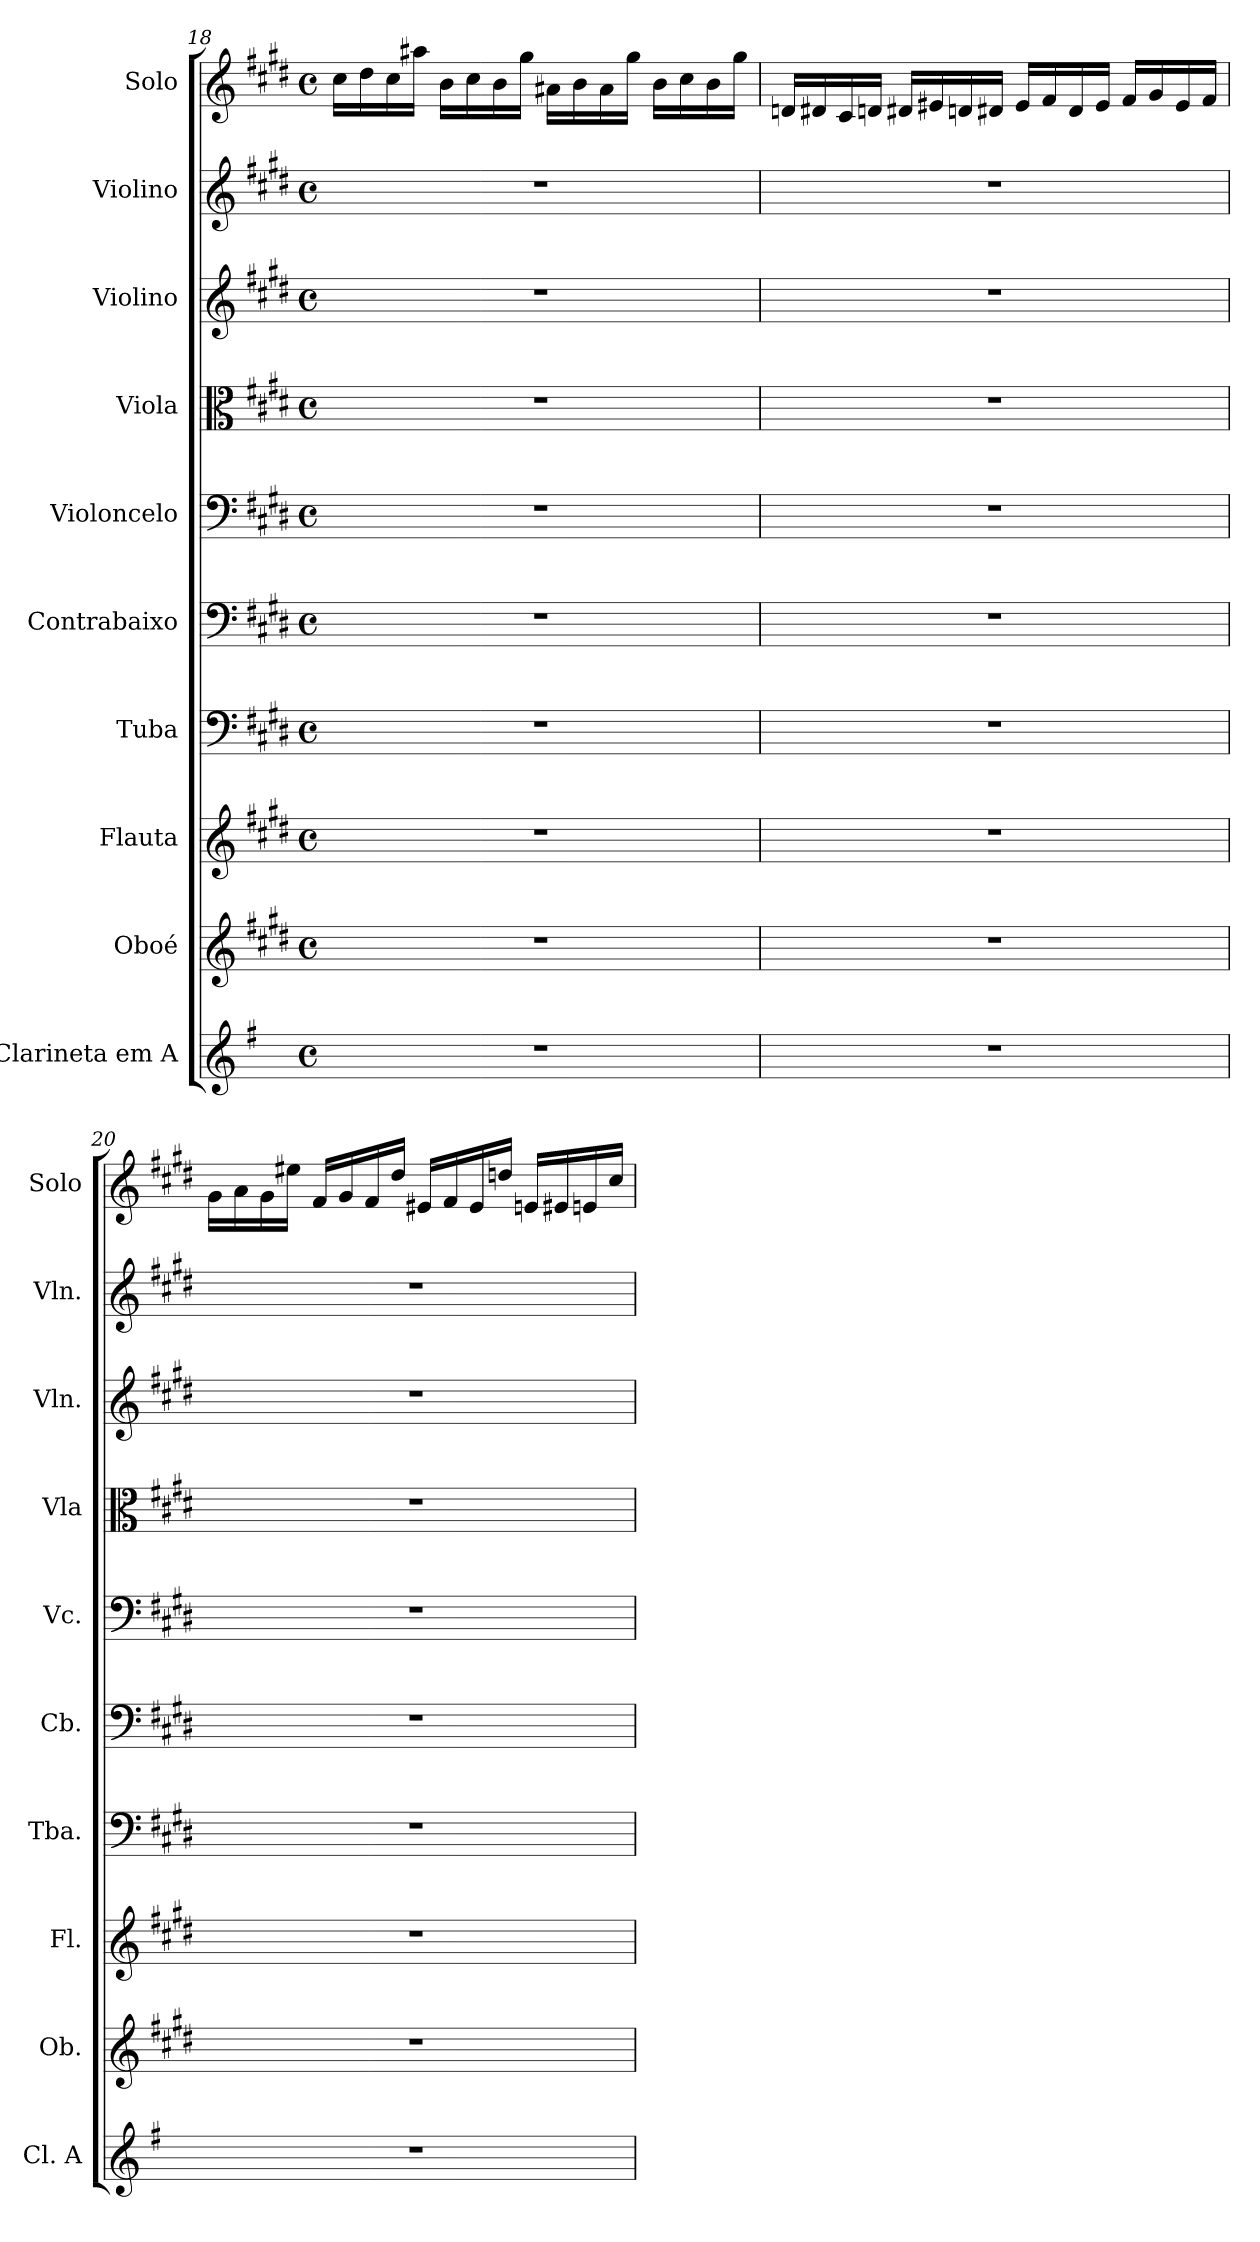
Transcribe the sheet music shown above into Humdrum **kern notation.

**kern	**kern	**kern	**kern	**kern	**kern	**kern	**kern	**kern	**kern
*part10	*part9	*part8	*part7	*part6	*part5	*part4	*part3	*part2	*part1
*staff10	*staff9	*staff8	*staff7	*staff6	*staff5	*staff4	*staff3	*staff2	*staff1
*I"Clarineta em A	*I"Oboé	*I"Flauta	*I"Tuba	*I"Contrabaixo	*I"Violoncelo	*I"Viola	*I"Violino	*I"Violino	*I"Solo
*I'Cl. A	*I'Ob.	*I'Fl.	*I'Tba.	*I'Cb.	*I'Vc.	*I'Vla	*I'Vln.	*I'Vln.	*I'Solo
!!LO:LB:g=z
*clefG2	*clefG2	*clefG2	*clefF4	*clefF4	*clefF4	*clefC3	*clefG2	*clefG2	*clefG2
*ITrd2c3	*	*	*	*ITrd7c12	*	*	*	*	*
*k[f#c#g#d#]	*k[f#c#g#d#]	*k[f#c#g#d#]	*k[f#c#g#d#]	*k[f#c#g#d#]	*k[f#c#g#d#]	*k[f#c#g#d#]	*k[f#c#g#d#]	*k[f#c#g#d#]	*k[f#c#g#d#]
*M4/4	*M4/4	*M4/4	*M4/4	*M4/4	*M4/4	*M4/4	*M4/4	*M4/4	*M4/4
*met(c)	*met(c)	*met(c)	*met(c)	*met(c)	*met(c)	*met(c)	*met(c)	*met(c)	*met(c)
=18	=18	=18	=18	=18	=18	=18	=18	=18	=18
1r	1r	1r	1r	1r	1r	1r	1r	1r	16cc#\LL
.	.	.	.	.	.	.	.	.	16dd#\
.	.	.	.	.	.	.	.	.	16cc#\
.	.	.	.	.	.	.	.	.	16aa#X\JJ
.	.	.	.	.	.	.	.	.	16b\LL
.	.	.	.	.	.	.	.	.	16cc#\
.	.	.	.	.	.	.	.	.	16b\
.	.	.	.	.	.	.	.	.	16gg#\JJ
.	.	.	.	.	.	.	.	.	16a#X\LL
.	.	.	.	.	.	.	.	.	16b\
.	.	.	.	.	.	.	.	.	16a#\
.	.	.	.	.	.	.	.	.	16gg#\JJ
.	.	.	.	.	.	.	.	.	16b\LL
.	.	.	.	.	.	.	.	.	16cc#\
.	.	.	.	.	.	.	.	.	16b\
.	.	.	.	.	.	.	.	.	16gg#\JJ
=19	=19	=19	=19	=19	=19	=19	=19	=19	=19
1r	1r	1r	1r	1r	1r	1r	1r	1r	16dn/LL
.	.	.	.	.	.	.	.	.	16d#X/
.	.	.	.	.	.	.	.	.	16c#/
.	.	.	.	.	.	.	.	.	16dn/JJ
.	.	.	.	.	.	.	.	.	16d#X/LL
.	.	.	.	.	.	.	.	.	16e#X/
.	.	.	.	.	.	.	.	.	16dn/
.	.	.	.	.	.	.	.	.	16d#X/JJ
.	.	.	.	.	.	.	.	.	16e#/LL
.	.	.	.	.	.	.	.	.	16f#/
.	.	.	.	.	.	.	.	.	16d#/
.	.	.	.	.	.	.	.	.	16e#/JJ
.	.	.	.	.	.	.	.	.	16f#/LL
.	.	.	.	.	.	.	.	.	16g#/
.	.	.	.	.	.	.	.	.	16e#/
.	.	.	.	.	.	.	.	.	16f#/JJ
!!LO:LB:g=z
=20	=20	=20	=20	=20	=20	=20	=20	=20	=20
1r	1r	1r	1r	1r	1r	1r	1r	1r	16g#\LL
.	.	.	.	.	.	.	.	.	16a\
.	.	.	.	.	.	.	.	.	16g#\
.	.	.	.	.	.	.	.	.	16ee#X\JJ
.	.	.	.	.	.	.	.	.	16f#/LL
.	.	.	.	.	.	.	.	.	16g#/
.	.	.	.	.	.	.	.	.	16f#/
.	.	.	.	.	.	.	.	.	16dd#/JJ
.	.	.	.	.	.	.	.	.	16e#X/LL
.	.	.	.	.	.	.	.	.	16f#/
.	.	.	.	.	.	.	.	.	16e#/
.	.	.	.	.	.	.	.	.	16ddn/JJ
.	.	.	.	.	.	.	.	.	16en/LL
.	.	.	.	.	.	.	.	.	16e#X/
.	.	.	.	.	.	.	.	.	16en/
.	.	.	.	.	.	.	.	.	16cc#/JJ
=	=	=	=	=	=	=	=	=	=
*-	*-	*-	*-	*-	*-	*-	*-	*-	*-
